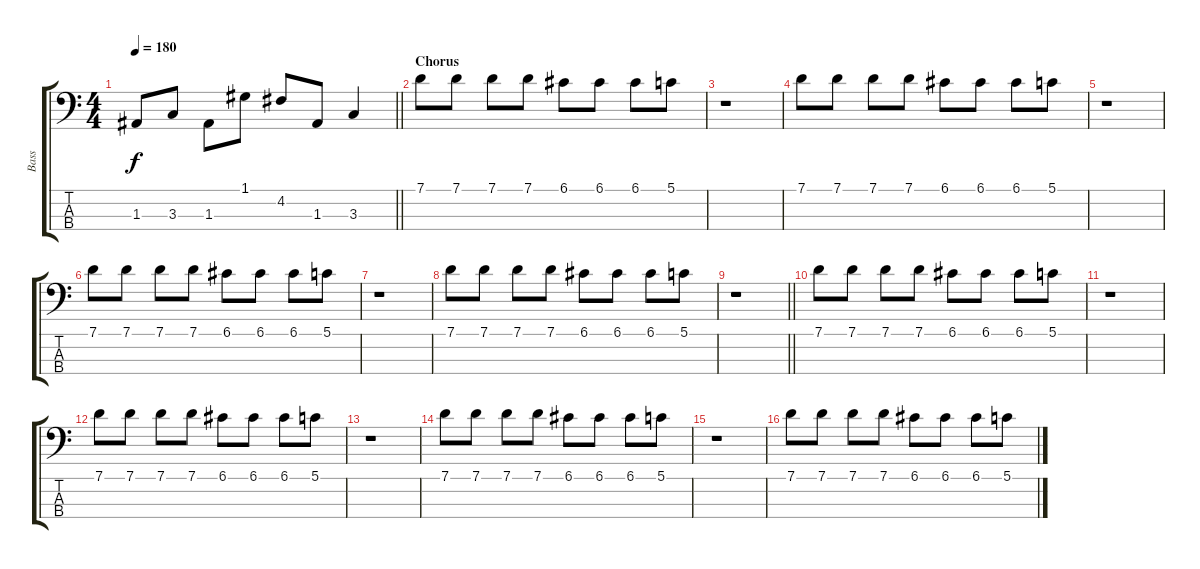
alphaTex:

\track ("Bass" "Bass") {instrument electricbassfinger}
\staff {score tabs}
\tuning (G2 D2 A1 E1) {hide}
\ts (4 4)
\tempo 180
\clef f4
\barLineRight lightlight
\ks c
1.3.8{dy f} 3.3.8 1.3.8 1.1.8 4.2.8 1.3.8 3.3.4 |
\section ("" "Chorus")
7.1.8 7.1.8 7.1.8 7.1.8 6.1.8 6.1.8 6.1.8 5.1.8 |
r.1 |
7.1.8 7.1.8 7.1.8 7.1.8 6.1.8 6.1.8 6.1.8 5.1.8 |
r.1 |
7.1.8 7.1.8 7.1.8 7.1.8 6.1.8 6.1.8 6.1.8 5.1.8 |
r.1 |
7.1.8 7.1.8 7.1.8 7.1.8 6.1.8 6.1.8 6.1.8 5.1.8 |
\barLineRight lightlight
r.1 |
7.1.8 7.1.8 7.1.8 7.1.8 6.1.8 6.1.8 6.1.8 5.1.8 |
r.1 |
7.1.8 7.1.8 7.1.8 7.1.8 6.1.8 6.1.8 6.1.8 5.1.8 |
r.1 |
7.1.8 7.1.8 7.1.8 7.1.8 6.1.8 6.1.8 6.1.8 5.1.8 |
r.1 |
7.1.8 7.1.8 7.1.8 7.1.8 6.1.8 6.1.8 6.1.8 5.1.8
